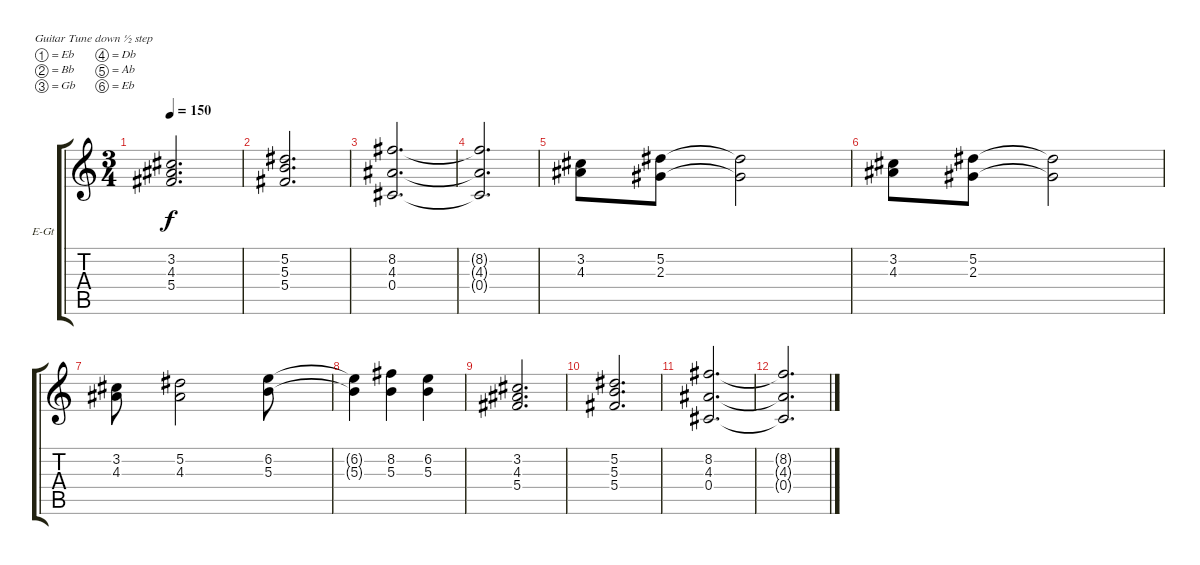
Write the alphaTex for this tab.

\bracketExtendMode groupsimilarinstruments
\firstSystemTrackNameOrientation horizontal
\otherSystemsTrackNameOrientation horizontal
\track ("Electric Guitar 1" "E-Gt") {instrument distortionguitar}
\staff {score tabs}
\tuning (Eb4 Bb3 Gb3 Db3 Ab2 Eb2)
\ts (3 4)
\tempo 150
\clef g2
\ks c
(3.2 4.3 5.4).2{d dy f} |
(5.4 5.3 5.2).2{d} |
(8.2 4.3 0.4).2{d} |
(8.2{t} 4.3{t} 0.4{t}).2{d} |
(4.3 3.2).8 (2.3 5.2).8 (5.2{t} 2.3{t}).2 |
(4.3 3.2).8 (2.3 5.2).8 (5.2{t} 2.3{t}).2 |
(4.3 3.2).8 (5.2 4.3).2 (6.2 5.3).8 |
(6.2{t} 5.3{t}).4 (8.2 5.3).4 (5.3 6.2).4 |
(3.2 4.3 5.4).2{d} |
(5.4 5.3 5.2).2{d} |
(8.2 4.3 0.4).2{d} |
(8.2{t} 4.3{t} 0.4{t}).2{d}
